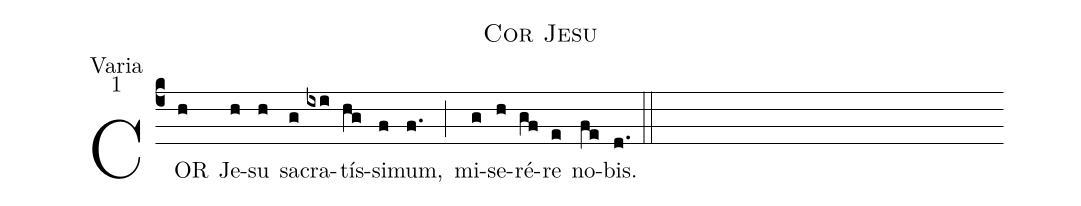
name:Cor Jesu;
office-part:Varia;
mode:1;
%%
(c4) COR(h) Je(h)su(h) sa(g)cra(ixi)tís(hg)si(f)mum,(f.) (;) mi(g)se(h)ré(gf)re(e) no(fe)bis.(d.) (::)
